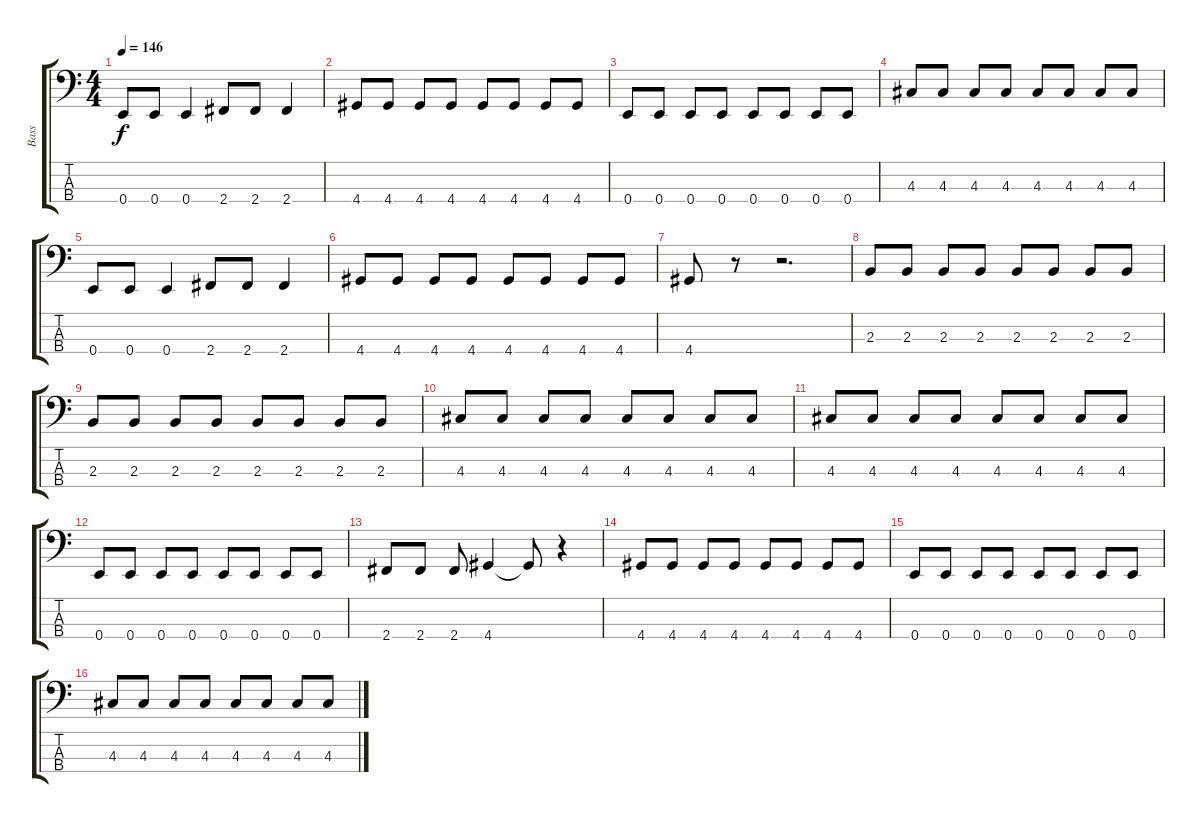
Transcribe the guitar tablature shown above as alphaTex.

\track ("Bass" "Bass") {instrument electricbasspick}
\staff {score tabs}
\tuning (G2 D2 A1 E1) {hide}
\ts (4 4)
\tempo 146
\clef f4
\ks c
0.4.8{dy f} 0.4.8 0.4.4 2.4.8 2.4.8 2.4.4 |
4.4.8 4.4.8 4.4.8 4.4.8 4.4.8 4.4.8 4.4.8 4.4.8 |
0.4.8 0.4.8 0.4.8 0.4.8 0.4.8 0.4.8 0.4.8 0.4.8 |
4.3.8 4.3.8 4.3.8 4.3.8 4.3.8 4.3.8 4.3.8 4.3.8 |
0.4.8 0.4.8 0.4.4 2.4.8 2.4.8 2.4.4 |
4.4.8 4.4.8 4.4.8 4.4.8 4.4.8 4.4.8 4.4.8 4.4.8 |
4.4.8 r.8 r.2{d} |
2.3.8 2.3.8 2.3.8 2.3.8 2.3.8 2.3.8 2.3.8 2.3.8 |
2.3.8 2.3.8 2.3.8 2.3.8 2.3.8 2.3.8 2.3.8 2.3.8 |
4.3.8 4.3.8 4.3.8 4.3.8 4.3.8 4.3.8 4.3.8 4.3.8 |
4.3.8 4.3.8 4.3.8 4.3.8 4.3.8 4.3.8 4.3.8 4.3.8 |
0.4.8 0.4.8 0.4.8 0.4.8 0.4.8 0.4.8 0.4.8 0.4.8 |
2.4.8 2.4.8 2.4.8 4.4.4 4.4{t}.8 r.4 |
4.4.8 4.4.8 4.4.8 4.4.8 4.4.8 4.4.8 4.4.8 4.4.8 |
0.4.8 0.4.8 0.4.8 0.4.8 0.4.8 0.4.8 0.4.8 0.4.8 |
4.3.8 4.3.8 4.3.8 4.3.8 4.3.8 4.3.8 4.3.8 4.3.8
